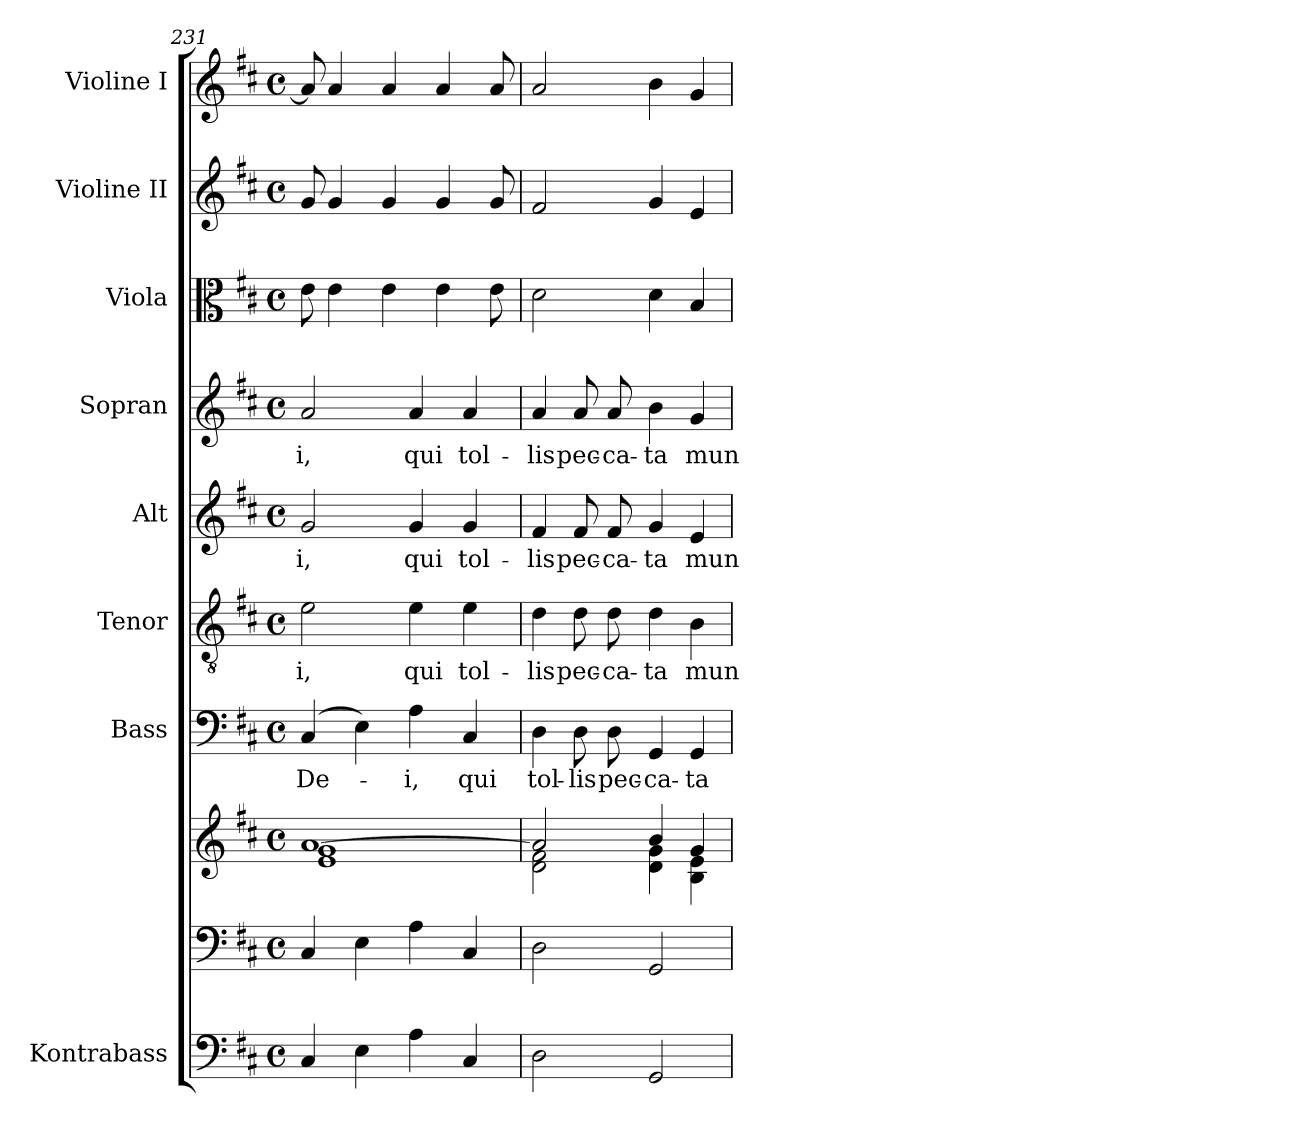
**kern	**kern	**kern	**kern	**text	**kern	**text	**kern	**text	**kern	**text	**kern	**kern	**kern
*part9	*part8	*part8	*part7	*part7	*part6	*part6	*part5	*part5	*part4	*part4	*part3	*part2	*part1
*staff10	*staff9	*staff8	*staff7	*staff7	*staff6	*staff6	*staff5	*staff5	*staff4	*staff4	*staff3	*staff2	*staff1
*I"Kontrabass	*	*	*I"Bass	*	*I"Tenor	*	*I"Alt	*	*I"Sopran	*	*I"Viola	*I"Violine II	*I"Violine I
*I'Kb.	*	*	*I'B.	*	*I'T.	*	*I'A.	*	*I'S.	*	*I'Vla.	*I'Vl. II	*I'Vl. I
*clefF4	*clefF4	*clefG2	*clefF4	*	*clefGv2	*	*clefG2	*	*clefG2	*	*clefC3	*clefG2	*clefG2
*ITrd7c12	*	*	*	*	*	*	*	*	*	*	*	*	*
*k[f#c#]	*k[f#c#]	*k[f#c#]	*k[f#c#]	*	*k[f#c#]	*	*k[f#c#]	*	*k[f#c#]	*	*k[f#c#]	*k[f#c#]	*k[f#c#]
*D:	*D:	*D:	*D:	*	*D:	*	*D:	*	*D:	*	*D:	*D:	*D:
*M4/4	*M4/4	*M4/4	*M4/4	*	*M4/4	*	*M4/4	*	*M4/4	*	*M4/4	*M4/4	*M4/4
*met(c)	*met(c)	*met(c)	*met(c)	*	*met(c)	*	*met(c)	*	*met(c)	*	*met(c)	*met(c)	*met(c)
=231	=231	=231	=231	=231	=231	=231	=231	=231	=231	=231	=231	=231	=231
*	*	*^	*	*	*	*	*	*	*	*	*	*	*
!	!	!	!	!	!LO:LY:b	!	!LO:LY:b	!	!LO:LY:b	!	!LO:LY:b	!	!	!
4CC#/	4C#/	[>1a	1e 1g	(4C#/	De-	2e\	-i,	2g/	-i,	2a/	-i,	8e\	8g/	8a/]
.	.	.	.	.	.	.	.	.	.	.	.	4e\	4g/	4a/
4EE\	4E\	.	.	4E\)	.	.	.	.	.	.	.	.	.	.
.	.	.	.	.	.	.	.	.	.	.	.	4e\	4g/	4a/
!	!	!	!	!	!LO:LY:b	!	!LO:LY:b	!	!LO:LY:b	!	!LO:LY:b	!	!	!
4AA\	4A\	.	.	4A\	-i,	4e\	qui	4g/	qui	4a/	qui	.	.	.
.	.	.	.	.	.	.	.	.	.	.	.	4e\	4g/	4a/
!	!	!	!	!	!LO:LY:b	!	!LO:LY:b	!	!LO:LY:b	!	!LO:LY:b	!	!	!
4CC#/	4C#/	.	.	4C#/	qui	4e\	tol-	4g/	tol-	4a/	tol-	.	.	.
.	.	.	.	.	.	.	.	.	.	.	.	8e\	8g/	8a/
=232	=232	=232	=232	=232	=232	=232	=232	=232	=232	=232	=232	=232	=232	=232
!	!	!	!	!	!LO:LY:b	!	!LO:LY:b	!	!LO:LY:b	!	!LO:LY:b	!	!	!
2DD\	2D\	2a/]	2d\ 2f#\	4D\	tol-	4d\	-lis	4f#/	-lis	4a/	-lis	2d\	2f#/	2a/
!	!	!	!	!	!LO:LY:b	!	!LO:LY:b	!	!LO:LY:b	!	!LO:LY:b	!	!	!
.	.	.	.	8D\	-lis	8d\	pec-	8f#/	pec-	8a/	pec-	.	.	.
!	!	!	!	!	!LO:LY:b	!	!LO:LY:b	!	!LO:LY:b	!	!LO:LY:b	!	!	!
.	.	.	.	8D\	pec-	8d\	-ca-	8f#/	-ca-	8a/	-ca-	.	.	.
!	!	!	!	!	!LO:LY:b	!	!LO:LY:b	!	!LO:LY:b	!	!LO:LY:b	!	!	!
2GGG/	2GG/	4b/	4d\ 4g\	4GG/	-ca-	4d\	-ta	4g/	-ta	4b\	-ta	4d\	4g/	4b\
!	!	!	!	!	!LO:LY:b	!	!LO:LY:b	!	!LO:LY:b	!	!LO:LY:b	!	!	!
.	.	4g/	4B\ 4e\	4GG/	-ta	4B\	mun-	4e/	mun-	4g/	mun-	4B/	4e/	4g/
*	*	*v	*v	*	*	*	*	*	*	*	*	*	*	*
=	=	=	=	=	=	=	=	=	=	=	=	=	=
*-	*-	*-	*-	*-	*-	*-	*-	*-	*-	*-	*-	*-	*-
